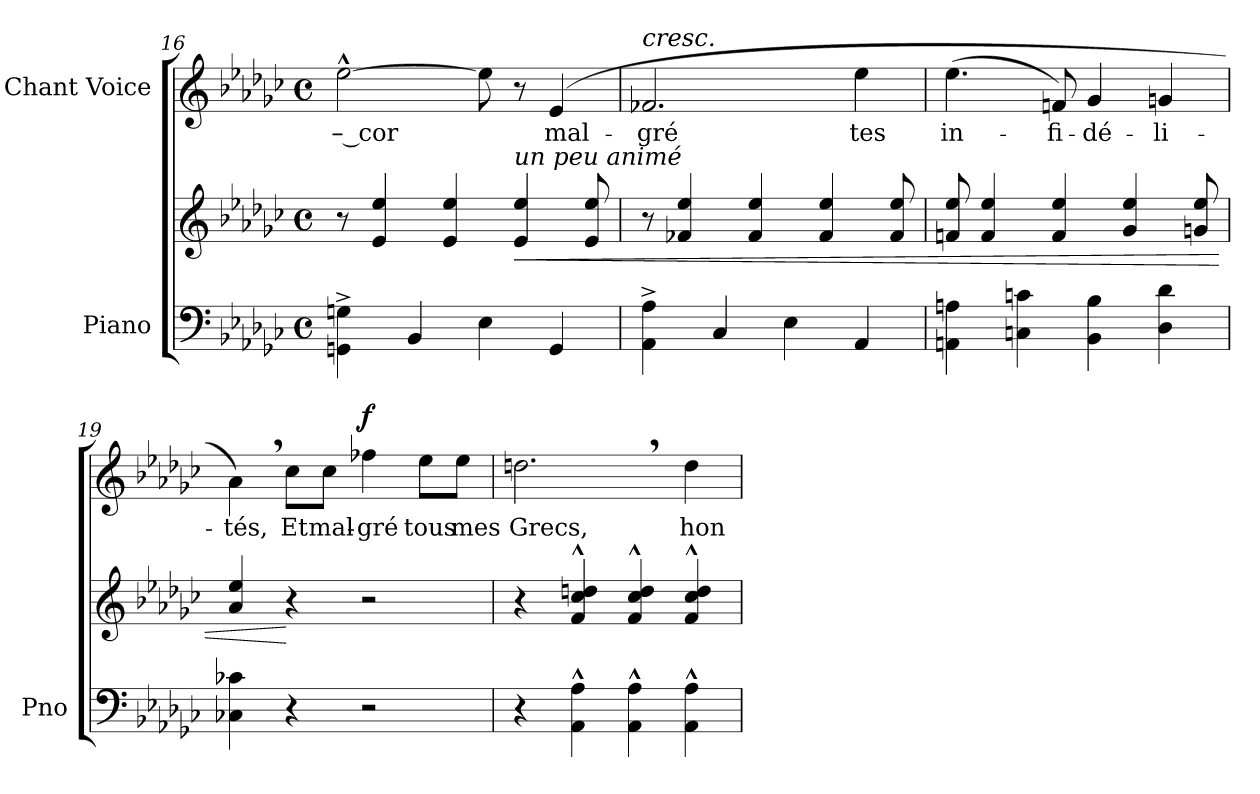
**kern	**kern	**dynam	**kern	**text	**dynam
*part2	*part2	*part2	*part1	*part1	*part1
*staff3	*staff2	*staff2/3	*staff1	*staff1	*staff1
*I"Piano	*	*	*I"Chant Voice	*	*
*I'Pno	*	*	*	*	*
*clefF4	*clefG2	*	*clefG2	*	*
*k[b-e-a-d-g-c-]	*k[b-e-a-d-g-c-]	*	*k[b-e-a-d-g-c-]	*	*
*M4/4	*M4/4	*	*M4/4	*	*
*met(c)	*met(c)	*	*met(c)	*	*
=16	=16	=16	=16	=16	=16
4GGn\^ 4Gn\^	8r	.	[2ee-^^\	– cor	.
.	4e-/ 4ee-/	.	.	.	.
4BB-/	.	.	.	.	.
.	4e-/ 4ee-/	.	.	.	.
4E-\	.	.	8ee-\]	.	.
!	!LO:TX:i:t=un peu animé	!	!	!	!
!	!	!LO:HP:b	!	!	!
.	4e-/ 4ee-/	<	8r	.	.
4GG/	.	.	(4e-/	mal-	.
.	8e-/ 8ee-/	.	.	.	.
=17	=17	=17	=17	=17	=17
!	!	!	!LO:TX:a:i:t=cresc.	!	!
4AA-\^< 4A-\^<	8r	.	2.f-X/	-gré	.
.	4f-X/ 4ee-/	.	.	.	.
4C-/	.	.	.	.	.
.	4f-/ 4ee-/	.	.	.	.
4E-\	.	.	.	.	.
.	4f-/ 4ee-/	.	.	.	.
4AA-/	.	.	4ee-\	tes	.
.	8f-/ 8ee-/	.	.	.	.
=18	=18	=18	=18	=18	=18
4AAn\ 4An\	8fn/ 8ee-/	.	(4.ee-\	in-	.
.	4f/ 4ee-/	.	.	.	.
4Cn\ 4cn\	.	.	.	.	.
.	4f/ 4ee-/	.	8fn/)	-fi-	.
4BB-\ 4B-\	.	.	4g-/	-dé-	.
.	4g-/ 4ee-/	.	.	.	.
4D-\ 4d-\	.	.	4gn/	-li-	.
.	8gn/ 8ee-/	.	.	.	.
=19	=19	=19	=19	=19	=19
4C-X\ 4c-X\	4a-/ 4ee-/	.	4a-,\)	-tés,	.
4r	4r	[	8cc-\L	Et	.
.	.	.	8cc-\J	mal-	.
!	!	!	!	!	!LO:DY:a
2r	2r	.	4ff-X\	-gré	f
.	.	.	8ee-\L	tous	.
.	.	.	8ee-\J	mes	.
=20	=20	=20	=20	=20	=20
4r	4r	.	2.ddn,\	Grecs,	.
4AA-\^^ 4A-\^^	4f/^^ 4cc-/^^ 4ddn/^^	.	.	.	.
4AA-\^^ 4A-\^^	4f/^^ 4cc-/^^ 4dd/^^	.	.	.	.
4AA-\^^ 4A-\^^	4f/^^ 4cc-/^^ 4dd/^^	.	4dd\	hon-	.
=	=	=	=	=	=
*-	*-	*-	*-	*-	*-
